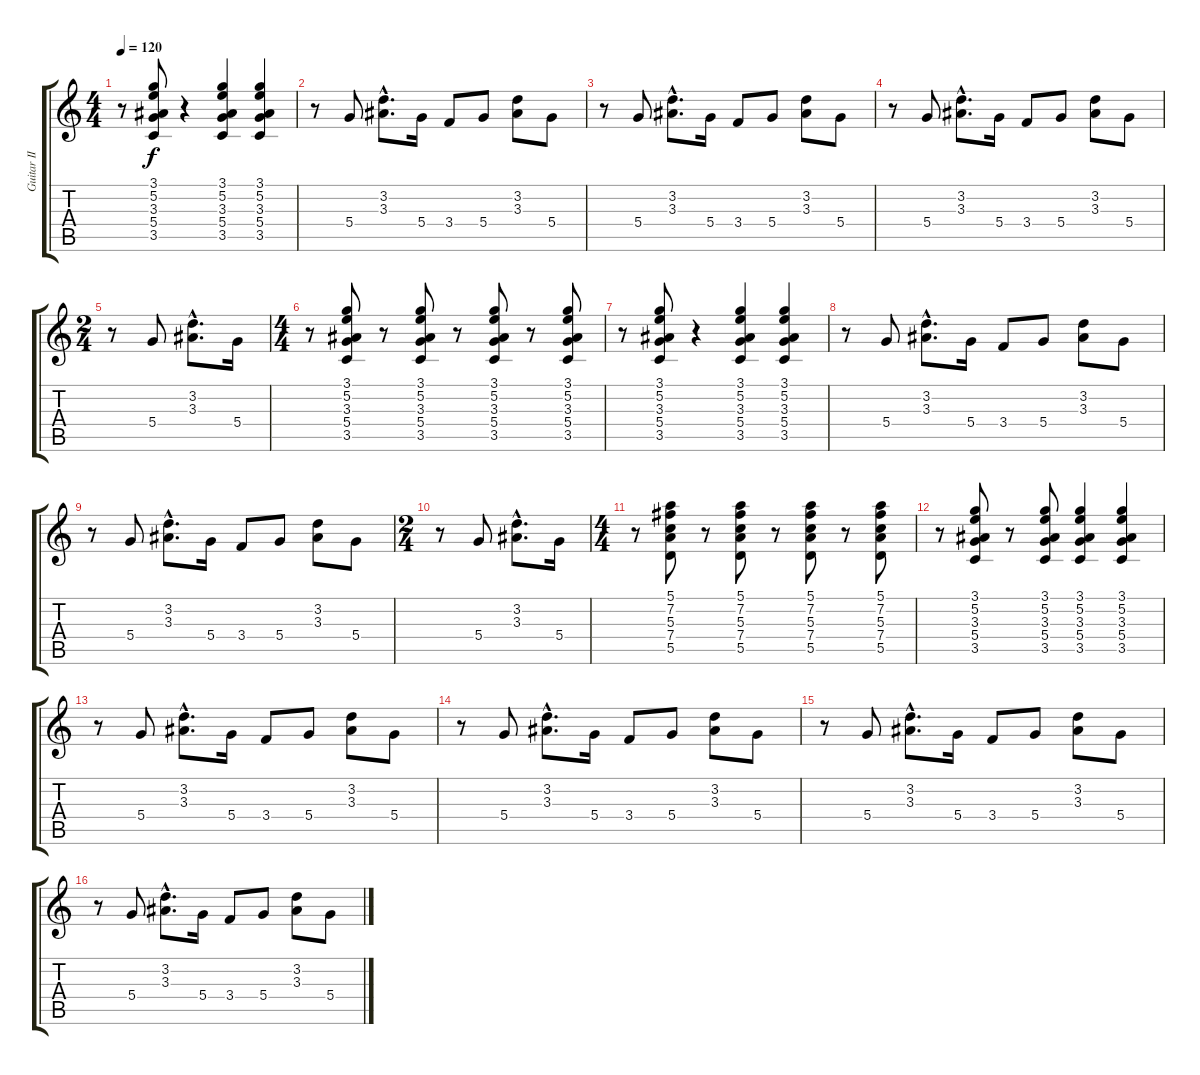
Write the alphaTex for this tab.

\track ("Guitar II" "Guitar II") {instrument acousticguitarnylon}
\staff {score tabs}
\tuning (E4 B3 G3 D3 A2 E2) {hide}
\ts (4 4)
\tempo 120
\clef g2
\ks c
r.8{dy f} (3.1 5.2 3.3 5.4 3.5).8 r.4 (3.1 5.2 3.3 5.4 3.5).4 (3.1 5.2 3.3 5.4 3.5).4 |
r.8 5.4.8 (3.2{hac} 3.3{hac}).8{d} 5.4.16 3.4.8 5.4.8 (3.2 3.3).8 5.4.8 |
r.8 5.4.8 (3.2{hac} 3.3{hac}).8{d} 5.4.16 3.4.8 5.4.8 (3.2 3.3).8 5.4.8 |
r.8 5.4.8 (3.2{hac} 3.3{hac}).8{d} 5.4.16 3.4.8 5.4.8 (3.2 3.3).8 5.4.8 |
\ts (2 4)
r.8 5.4.8 (3.2{hac} 3.3{hac}).8{d} 5.4.16 |
\ts (4 4)
r.8 (3.1 5.2 3.3 5.4 3.5).8 r.8 (3.1 5.2 3.3 5.4 3.5).8 r.8 (3.1 5.2 3.3 5.4 3.5).8 r.8 (3.1 5.2 3.3 5.4 3.5).8 |
r.8 (3.1 5.2 3.3 5.4 3.5).8 r.4 (3.1 5.2 3.3 5.4 3.5).4 (3.1 5.2 3.3 5.4 3.5).4 |
r.8 5.4.8 (3.2{hac} 3.3{hac}).8{d} 5.4.16 3.4.8 5.4.8 (3.2 3.3).8 5.4.8 |
r.8 5.4.8 (3.2{hac} 3.3{hac}).8{d} 5.4.16 3.4.8 5.4.8 (3.2 3.3).8 5.4.8 |
\ts (2 4)
r.8 5.4.8 (3.2{hac} 3.3{hac}).8{d} 5.4.16 |
\ts (4 4)
r.8 (5.1 7.2 5.3 7.4 5.5).8 r.8 (5.1 7.2 5.3 7.4 5.5).8 r.8 (5.1 7.2 5.3 7.4 5.5).8 r.8 (5.1 7.2 5.3 7.4 5.5).8 |
r.8 (3.1 5.2 3.3 5.4 3.5).8 r.8 (3.1 5.2 3.3 5.4 3.5).8 (3.1 5.2 3.3 5.4 3.5).4 (3.1 5.2 3.3 5.4 3.5).4 |
r.8 5.4.8 (3.2{hac} 3.3{hac}).8{d} 5.4.16 3.4.8 5.4.8 (3.2 3.3).8 5.4.8 |
r.8 5.4.8 (3.2{hac} 3.3{hac}).8{d} 5.4.16 3.4.8 5.4.8 (3.2 3.3).8 5.4.8 |
r.8 5.4.8 (3.2{hac} 3.3{hac}).8{d} 5.4.16 3.4.8 5.4.8 (3.2 3.3).8 5.4.8 |
r.8 5.4.8 (3.2{hac} 3.3{hac}).8{d} 5.4.16 3.4.8 5.4.8 (3.2 3.3).8 5.4.8
